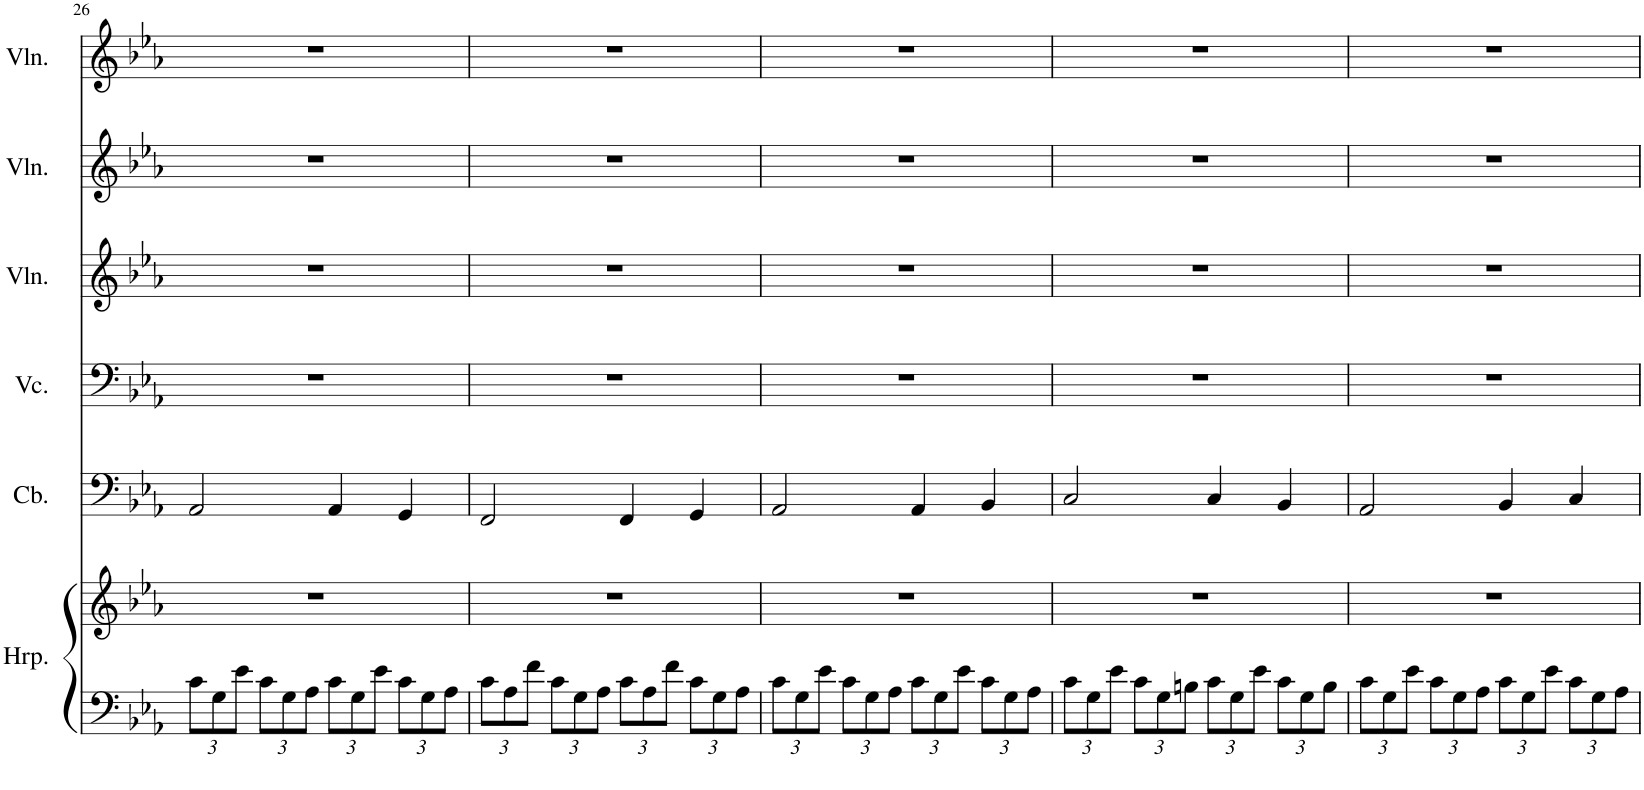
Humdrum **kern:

**kern	**kern	**kern	**kern	**kern	**kern	**kern
*part6	*part6	*part5	*part4	*part3	*part2	*part1
*staff7	*staff6	*staff5	*staff4	*staff3	*staff2	*staff1
*I"Harp	*	*I"Contrabass	*I"Violoncello	*I"Violin	*I"Violin	*I"Violin
*I'Hrp.	*	*I'Cb.	*I'Vc.	*I'Vln.	*I'Vln.	*I'Vln.
!!LO:PB:g=z
*clefF4	*clefG2	*clefF4	*clefF4	*clefG2	*clefG2	*clefG2
*	*	*Trd7c12	*	*	*	*
*k[b-e-a-]	*k[b-e-a-]	*k[b-e-a-]	*k[b-e-a-]	*k[b-e-a-]	*k[b-e-a-]	*k[b-e-a-]
*M4/4	*M4/4	*M4/4	*M4/4	*M4/4	*M4/4	*M4/4
*Xbrackettup	*	*	*	*	*	*
=26	=26	=26	=26	=26	=26	=26
12c\L	1r	2AA-/	1r	1r	1r	1r
12G\	.	.	.	.	.	.
12e-\J	.	.	.	.	.	.
12c\L	.	.	.	.	.	.
12G\	.	.	.	.	.	.
12A-\J	.	.	.	.	.	.
12c\L	.	4AA-/	.	.	.	.
12G\	.	.	.	.	.	.
12e-\J	.	.	.	.	.	.
12c\L	.	4GG/	.	.	.	.
12G\	.	.	.	.	.	.
12A-\J	.	.	.	.	.	.
=27	=27	=27	=27	=27	=27	=27
12c\L	1r	2FF/	1r	1r	1r	1r
12A-\	.	.	.	.	.	.
12f\J	.	.	.	.	.	.
12c\L	.	.	.	.	.	.
12G\	.	.	.	.	.	.
12A-\J	.	.	.	.	.	.
12c\L	.	4FF/	.	.	.	.
12A-\	.	.	.	.	.	.
12f\J	.	.	.	.	.	.
12c\L	.	4GG/	.	.	.	.
12G\	.	.	.	.	.	.
12A-\J	.	.	.	.	.	.
=28	=28	=28	=28	=28	=28	=28
12c\L	1r	2AA-/	1r	1r	1r	1r
12G\	.	.	.	.	.	.
12e-\J	.	.	.	.	.	.
12c\L	.	.	.	.	.	.
12G\	.	.	.	.	.	.
12A-\J	.	.	.	.	.	.
12c\L	.	4AA-/	.	.	.	.
12G\	.	.	.	.	.	.
12e-\J	.	.	.	.	.	.
12c\L	.	4BB-/	.	.	.	.
12G\	.	.	.	.	.	.
12A-\J	.	.	.	.	.	.
=29	=29	=29	=29	=29	=29	=29
12c\L	1r	2C/	1r	1r	1r	1r
12G\	.	.	.	.	.	.
12e-\J	.	.	.	.	.	.
12c\L	.	.	.	.	.	.
12G\	.	.	.	.	.	.
12Bn\J	.	.	.	.	.	.
12c\L	.	4C/	.	.	.	.
12G\	.	.	.	.	.	.
12e-\J	.	.	.	.	.	.
12c\L	.	4BB-/	.	.	.	.
12G\	.	.	.	.	.	.
12B\J	.	.	.	.	.	.
=30	=30	=30	=30	=30	=30	=30
12c\L	1r	2AA-/	1r	1r	1r	1r
12G\	.	.	.	.	.	.
12e-\J	.	.	.	.	.	.
12c\L	.	.	.	.	.	.
12G\	.	.	.	.	.	.
12A-\J	.	.	.	.	.	.
12c\L	.	4BB-/	.	.	.	.
12G\	.	.	.	.	.	.
12e-\J	.	.	.	.	.	.
12c\L	.	4C/	.	.	.	.
12G\	.	.	.	.	.	.
12A-\J	.	.	.	.	.	.
=	=	=	=	=	=	=
*-	*-	*-	*-	*-	*-	*-
